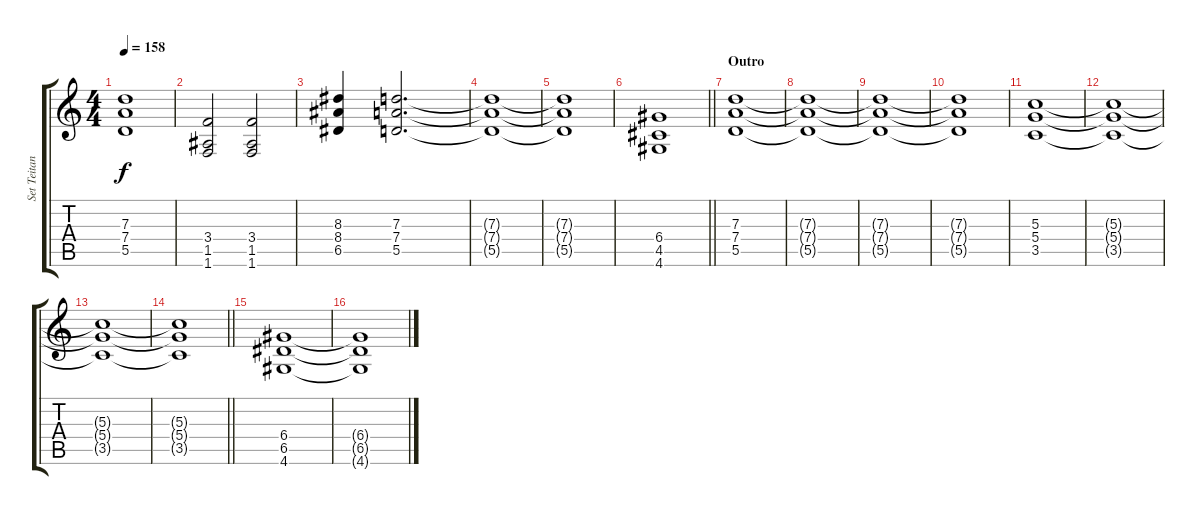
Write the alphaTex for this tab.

\track ("Set Teitan" "Set Teitan") {instrument distortionguitar}
\staff {score tabs}
\tuning (E4 B3 G3 D3 A2 E2) {hide}
\ts (4 4)
\tempo 158
\clef g2
\ks c
(7.3{t} 7.4{t} 5.5{t}).1{dy f} |
(3.4 1.5 1.6).2 (3.4 1.5 1.6).2 |
(8.3 8.4 6.5).4 (7.3 7.4 5.5).2{d} |
(7.3{t} 7.4{t} 5.5{t}).1 |
(7.3{t} 7.4{t} 5.5{t}).1 |
\barLineRight lightlight
(6.4 4.5 4.6).1 |
\section ("" "Outro")
(7.3 7.4 5.5).1 |
(7.3{t} 7.4{t} 5.5{t}).1 |
(7.3{t} 7.4{t} 5.5{t}).1 |
(7.3{t} 7.4{t} 5.5{t}).1 |
(5.3 5.4 3.5).1 |
(5.3{t} 5.4{t} 3.5{t}).1 |
(5.3{t} 5.4{t} 3.5{t}).1 |
\barLineRight lightlight
(5.3{t} 5.4{t} 3.5{t}).1 |
(6.4 6.5 4.6).1 |
(6.4{t} 6.5{t} 4.6{t}).1
